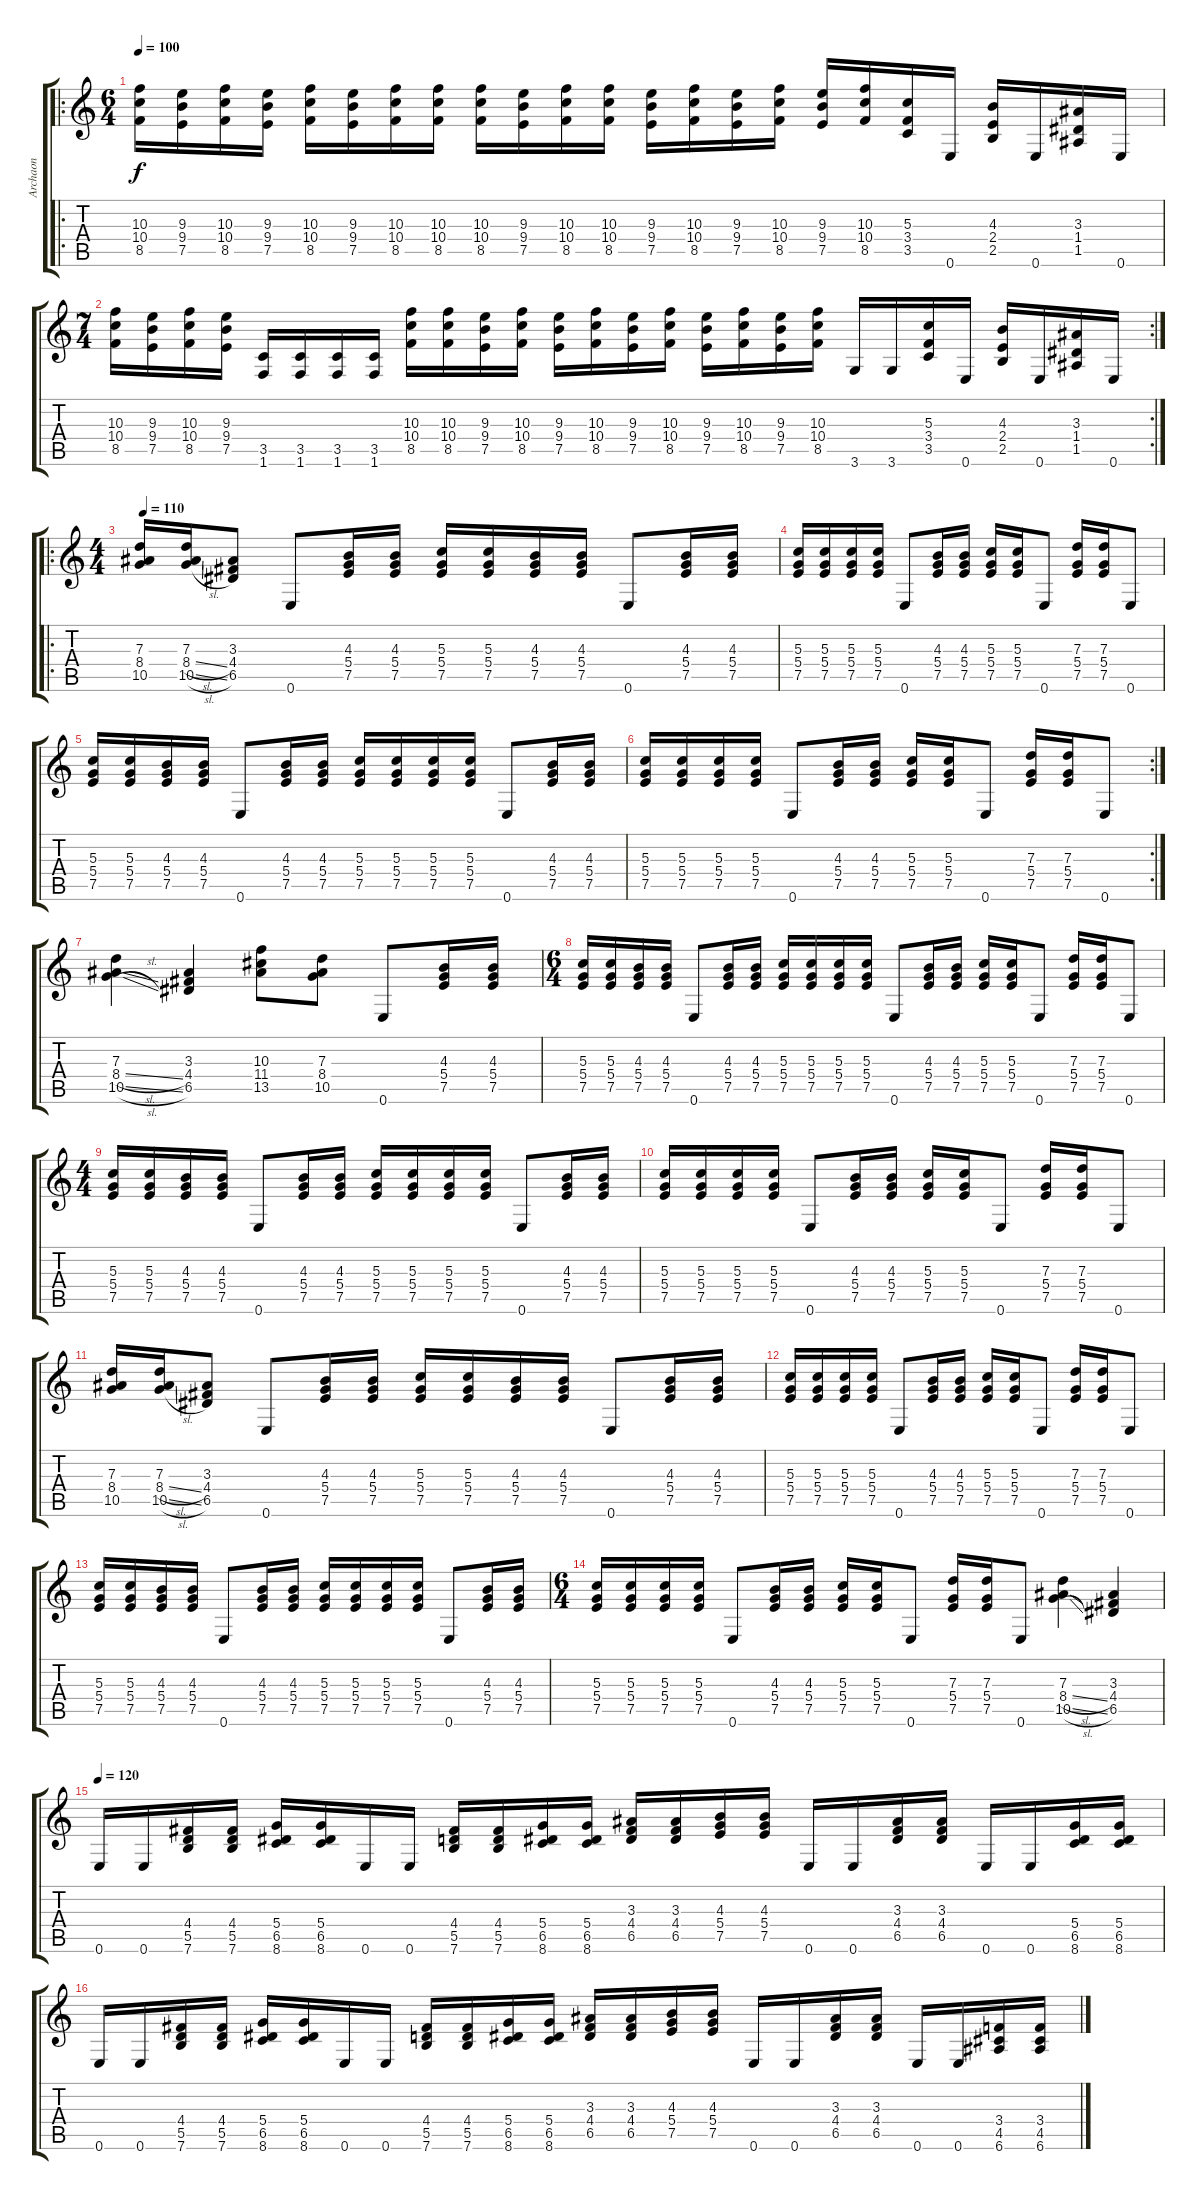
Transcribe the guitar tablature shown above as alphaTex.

\track ("Archaon" "Archaon") {instrument distortionguitar}
\staff {score tabs}
\tuning (E4 B3 G3 D3 A2 E2) {hide}
\ro
\ts (6 4)
\tempo 100
\clef g2
\ks c
(10.3 10.4 8.5).16{dy f} (9.3 9.4 7.5).16 (10.3 10.4 8.5).16 (9.3 9.4 7.5).16 (10.3 10.4 8.5).16 (9.3 9.4 7.5).16 (10.3 10.4 8.5).16 (10.3 10.4 8.5).16 (10.3 10.4 8.5).16 (9.3 9.4 7.5).16 (10.3 10.4 8.5).16 (10.3 10.4 8.5).16 (9.3 9.4 7.5).16 (10.3 10.4 8.5).16 (9.3 9.4 7.5).16 (10.3 10.4 8.5).16 (9.3 9.4 7.5).16 (10.3 10.4 8.5).16 (5.3 3.4 3.5).16 0.6.16 (4.3 2.4 2.5).16 0.6.16 (3.3 1.4 1.5).16 0.6.16 |
\rc 2
\ts (7 4)
(10.3 10.4 8.5).16 (9.3 9.4 7.5).16 (10.3 10.4 8.5).16 (9.3 9.4 7.5).16 (3.5 1.6).16 (3.5 1.6).16 (3.5 1.6).16 (3.5 1.6).16 (10.3 10.4 8.5).16 (10.3 10.4 8.5).16 (9.3 9.4 7.5).16 (10.3 10.4 8.5).16 (9.3 9.4 7.5).16 (10.3 10.4 8.5).16 (9.3 9.4 7.5).16 (10.3 10.4 8.5).16 (9.3 9.4 7.5).16 (10.3 10.4 8.5).16 (9.3 9.4 7.5).16 (10.3 10.4 8.5).16 3.6.16 3.6.16 (5.3 3.4 3.5).16 0.6.16 (4.3 2.4 2.5).16 0.6.16 (3.3 1.4 1.5).16 0.6.16 |
\ro
\ts (4 4)
\tempo 110
(7.3 8.4 10.5).16 (7.3 8.4{sl} 10.5{sl}).16 (3.3 4.4 6.5).8 0.6.8 (4.3 5.4 7.5).16 (4.3 5.4 7.5).16 (5.3 5.4 7.5).16 (5.3 5.4 7.5).16 (4.3 5.4 7.5).16 (4.3 5.4 7.5).16 0.6.8 (4.3 5.4 7.5).16 (4.3 5.4 7.5).16 |
(5.3 5.4 7.5).16 (5.3 5.4 7.5).16 (5.3 5.4 7.5).16 (5.3 5.4 7.5).16 0.6.8 (4.3 5.4 7.5).16 (4.3 5.4 7.5).16 (5.3 5.4 7.5).16 (5.3 5.4 7.5).16 0.6.8 (7.3 5.4 7.5).16 (7.3 5.4 7.5).16 0.6.8 |
(5.3 5.4 7.5).16 (5.3 5.4 7.5).16 (4.3 5.4 7.5).16 (4.3 5.4 7.5).16 0.6.8 (4.3 5.4 7.5).16 (4.3 5.4 7.5).16 (5.3 5.4 7.5).16 (5.3 5.4 7.5).16 (5.3 5.4 7.5).16 (5.3 5.4 7.5).16 0.6.8 (4.3 5.4 7.5).16 (4.3 5.4 7.5).16 |
\rc 2
(5.3 5.4 7.5).16 (5.3 5.4 7.5).16 (5.3 5.4 7.5).16 (5.3 5.4 7.5).16 0.6.8 (4.3 5.4 7.5).16 (4.3 5.4 7.5).16 (5.3 5.4 7.5).16 (5.3 5.4 7.5).16 0.6.8 (7.3 5.4 7.5).16 (7.3 5.4 7.5).16 0.6.8 |
(7.3 8.4{sl} 10.5{sl}).4 (3.3 4.4 6.5).4 (10.3 11.4 13.5).8 (7.3 8.4 10.5).8 0.6.8 (4.3 5.4 7.5).16 (4.3 5.4 7.5).16 |
\ts (6 4)
(5.3 5.4 7.5).16 (5.3 5.4 7.5).16 (4.3 5.4 7.5).16 (4.3 5.4 7.5).16 0.6.8 (4.3 5.4 7.5).16 (4.3 5.4 7.5).16 (5.3 5.4 7.5).16 (5.3 5.4 7.5).16 (5.3 5.4 7.5).16 (5.3 5.4 7.5).16 0.6.8 (4.3 5.4 7.5).16 (4.3 5.4 7.5).16 (5.3 5.4 7.5).16 (5.3 5.4 7.5).16 0.6.8 (7.3 5.4 7.5).16 (7.3 5.4 7.5).16 0.6.8 |
\ts (4 4)
(5.3 5.4 7.5).16 (5.3 5.4 7.5).16 (4.3 5.4 7.5).16 (4.3 5.4 7.5).16 0.6.8 (4.3 5.4 7.5).16 (4.3 5.4 7.5).16 (5.3 5.4 7.5).16 (5.3 5.4 7.5).16 (5.3 5.4 7.5).16 (5.3 5.4 7.5).16 0.6.8 (4.3 5.4 7.5).16 (4.3 5.4 7.5).16 |
(5.3 5.4 7.5).16 (5.3 5.4 7.5).16 (5.3 5.4 7.5).16 (5.3 5.4 7.5).16 0.6.8 (4.3 5.4 7.5).16 (4.3 5.4 7.5).16 (5.3 5.4 7.5).16 (5.3 5.4 7.5).16 0.6.8 (7.3 5.4 7.5).16 (7.3 5.4 7.5).16 0.6.8 |
(7.3 8.4 10.5).16 (7.3 8.4{sl} 10.5{sl}).16 (3.3 4.4 6.5).8 0.6.8 (4.3 5.4 7.5).16 (4.3 5.4 7.5).16 (5.3 5.4 7.5).16 (5.3 5.4 7.5).16 (4.3 5.4 7.5).16 (4.3 5.4 7.5).16 0.6.8 (4.3 5.4 7.5).16 (4.3 5.4 7.5).16 |
(5.3 5.4 7.5).16 (5.3 5.4 7.5).16 (5.3 5.4 7.5).16 (5.3 5.4 7.5).16 0.6.8 (4.3 5.4 7.5).16 (4.3 5.4 7.5).16 (5.3 5.4 7.5).16 (5.3 5.4 7.5).16 0.6.8 (7.3 5.4 7.5).16 (7.3 5.4 7.5).16 0.6.8 |
(5.3 5.4 7.5).16 (5.3 5.4 7.5).16 (4.3 5.4 7.5).16 (4.3 5.4 7.5).16 0.6.8 (4.3 5.4 7.5).16 (4.3 5.4 7.5).16 (5.3 5.4 7.5).16 (5.3 5.4 7.5).16 (5.3 5.4 7.5).16 (5.3 5.4 7.5).16 0.6.8 (4.3 5.4 7.5).16 (4.3 5.4 7.5).16 |
\ts (6 4)
(5.3 5.4 7.5).16 (5.3 5.4 7.5).16 (5.3 5.4 7.5).16 (5.3 5.4 7.5).16 0.6.8 (4.3 5.4 7.5).16 (4.3 5.4 7.5).16 (5.3 5.4 7.5).16 (5.3 5.4 7.5).16 0.6.8 (7.3 5.4 7.5).16 (7.3 5.4 7.5).16 0.6.8 (7.3 8.4{sl} 10.5{sl}).4 (3.3 4.4 6.5).4 |
\tempo 120
0.6.16 0.6.16 (4.4 5.5 7.6).16 (4.4 5.5 7.6).16 (5.4 6.5 8.6).16 (5.4 6.5 8.6).16 0.6.16 0.6.16 (4.4 5.5 7.6).16 (4.4 5.5 7.6).16 (5.4 6.5 8.6).16 (5.4 6.5 8.6).16 (3.3 4.4 6.5).16 (3.3 4.4 6.5).16 (4.3 5.4 7.5).16 (4.3 5.4 7.5).16 0.6.16 0.6.16 (3.3 4.4 6.5).16 (3.3 4.4 6.5).16 0.6.16 0.6.16 (5.4 6.5 8.6).16 (5.4 6.5 8.6).16 |
0.6.16 0.6.16 (4.4 5.5 7.6).16 (4.4 5.5 7.6).16 (5.4 6.5 8.6).16 (5.4 6.5 8.6).16 0.6.16 0.6.16 (4.4 5.5 7.6).16 (4.4 5.5 7.6).16 (5.4 6.5 8.6).16 (5.4 6.5 8.6).16 (3.3 4.4 6.5).16 (3.3 4.4 6.5).16 (4.3 5.4 7.5).16 (4.3 5.4 7.5).16 0.6.16 0.6.16 (3.3 4.4 6.5).16 (3.3 4.4 6.5).16 0.6.16 0.6.16 (3.4 4.5 6.6).16 (3.4 4.5 6.6).16
